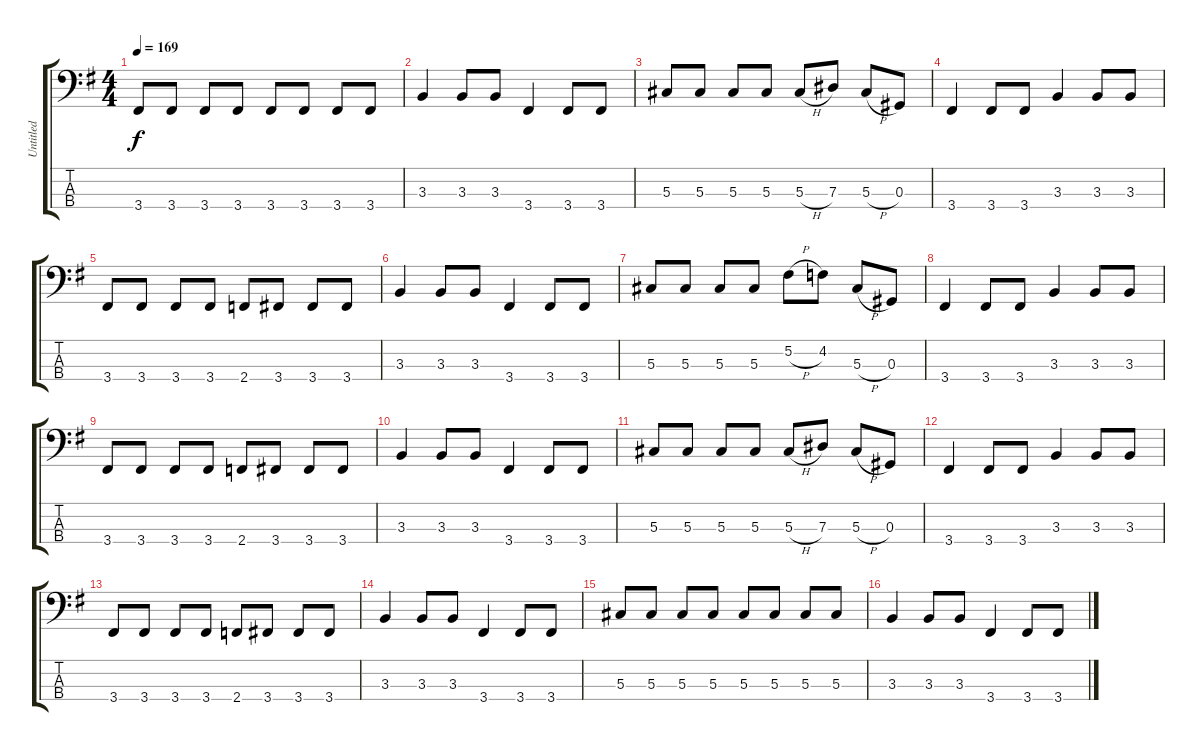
\track ("Untitled" "Untitled") {instrument electricbasspick}
\staff {score tabs}
\tuning (Gb2 Db2 Ab1 Eb1) {hide}
\ts (4 4)
\tempo 169
\clef f4
\ks g
3.4.8{dy f} 3.4.8 3.4.8 3.4.8 3.4.8 3.4.8 3.4.8 3.4.8 |
3.3.4 3.3.8 3.3.8 3.4.4 3.4.8 3.4.8 |
5.3.8 5.3.8 5.3.8 5.3.8 5.3{h}.8 7.3.8 5.3{h}.8 0.3.8 |
3.4.4 3.4.8 3.4.8 3.3.4 3.3.8 3.3.8 |
3.4.8 3.4.8 3.4.8 3.4.8 2.4.8 3.4.8 3.4.8 3.4.8 |
3.3.4 3.3.8 3.3.8 3.4.4 3.4.8 3.4.8 |
5.3.8 5.3.8 5.3.8 5.3.8 5.2{h}.8 4.2.8 5.3{h}.8 0.3.8 |
3.4.4 3.4.8 3.4.8 3.3.4 3.3.8 3.3.8 |
3.4.8 3.4.8 3.4.8 3.4.8 2.4.8 3.4.8 3.4.8 3.4.8 |
3.3.4 3.3.8 3.3.8 3.4.4 3.4.8 3.4.8 |
5.3.8 5.3.8 5.3.8 5.3.8 5.3{h}.8 7.3.8 5.3{h}.8 0.3.8 |
3.4.4 3.4.8 3.4.8 3.3.4 3.3.8 3.3.8 |
3.4.8 3.4.8 3.4.8 3.4.8 2.4.8 3.4.8 3.4.8 3.4.8 |
3.3.4 3.3.8 3.3.8 3.4.4 3.4.8 3.4.8 |
5.3.8 5.3.8 5.3.8 5.3.8 5.3.8 5.3.8 5.3.8 5.3.8 |
3.3.4 3.3.8 3.3.8 3.4.4 3.4.8 3.4.8
